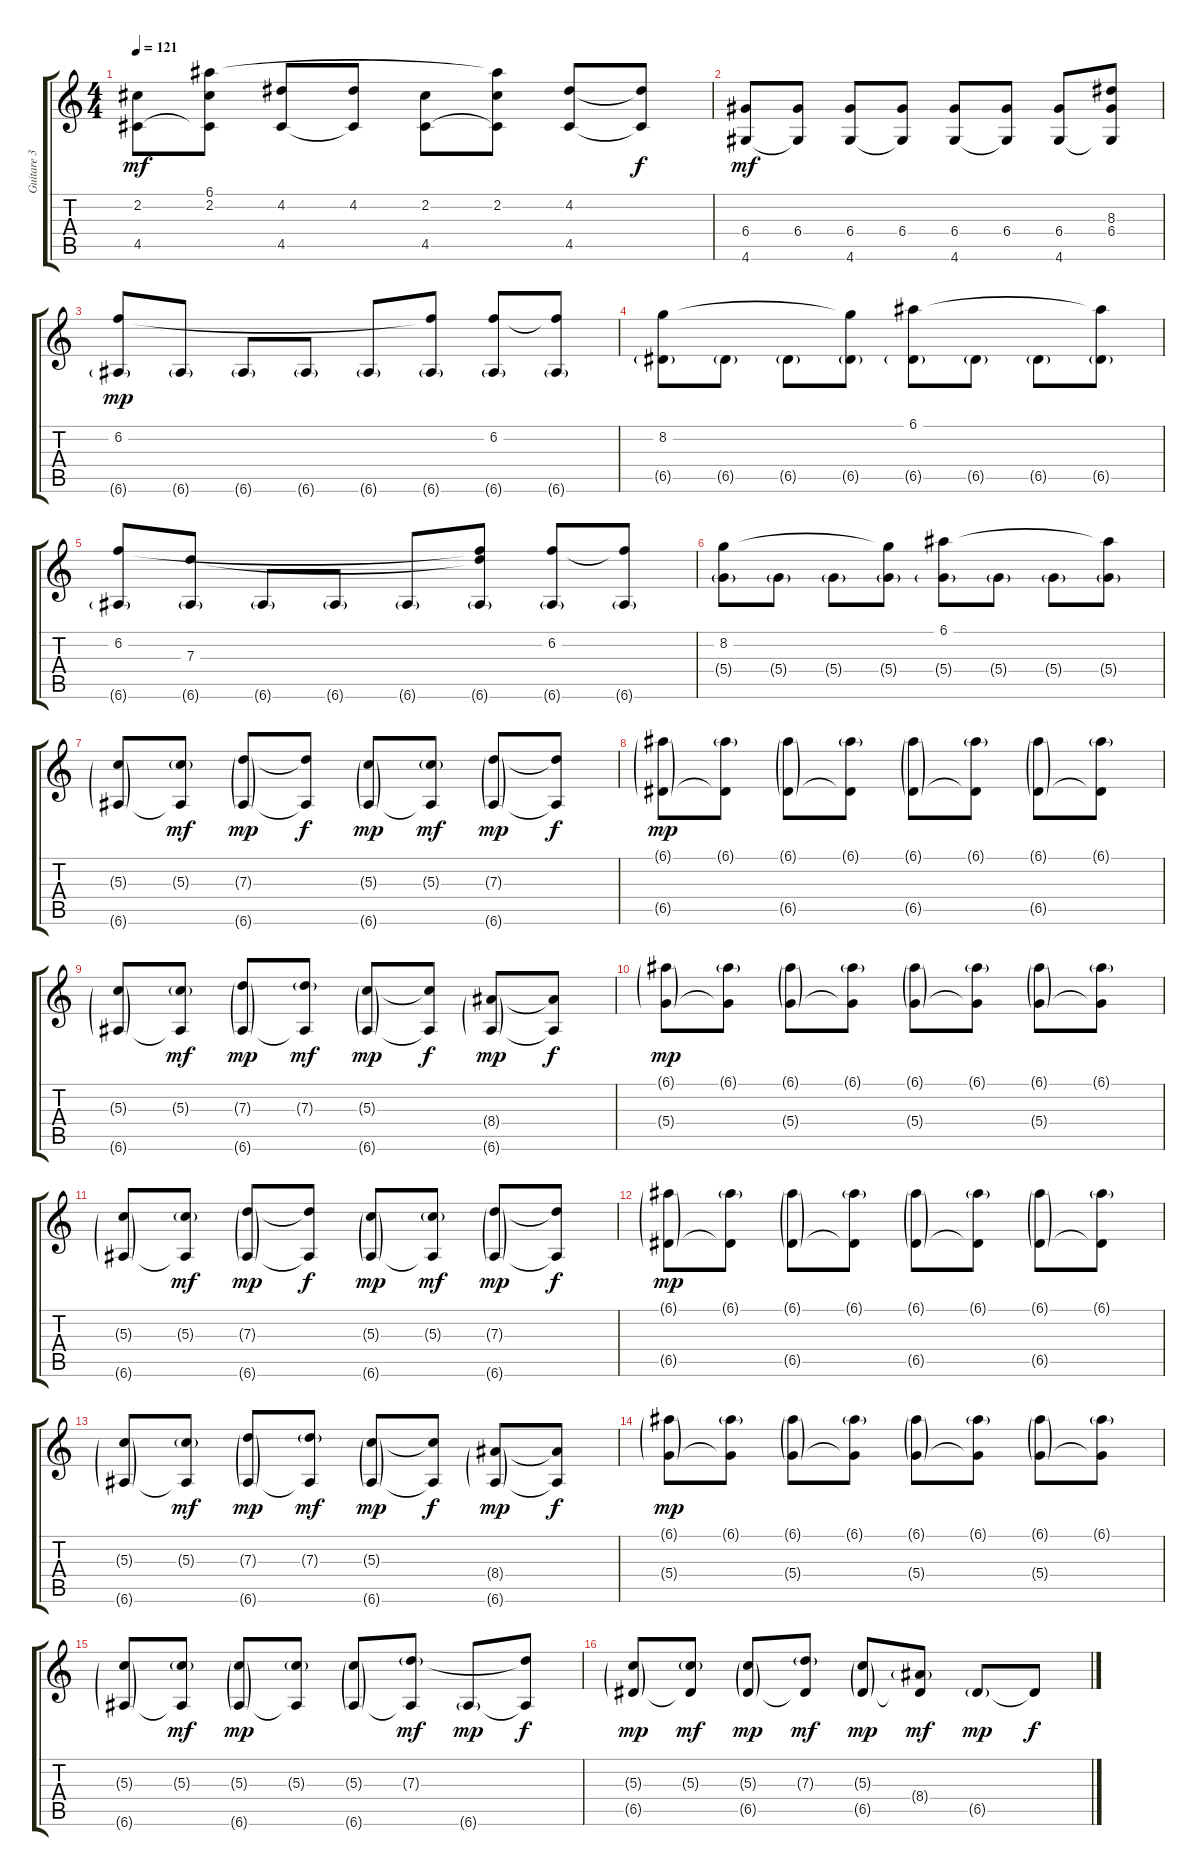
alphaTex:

\track ("Guitare 3" "Guitare 3") {instrument acousticguitarsteel}
\staff {score tabs}
\tuning (E4 B3 G3 D3 A2 E2) {hide}
\ts (4 4)
\tempo 121
\clef g2
\ks c
(2.2 4.5).8{dy mf} (6.1 2.2 4.5{t}).8 (4.2 4.5).8 (4.2 4.5{t}).8 (2.2 4.5).8 (6.1{t} 2.2 4.5{t}).8 (4.2 4.5).8 (4.2{t} 4.5{t}).8{dy f} |
(6.4 4.6).8{dy mf} (6.4 4.6{t}).8 (6.4 4.6).8 (6.4 4.6{t}).8 (6.4 4.6).8 (6.4 4.6{t}).8 (6.4 4.6).8 (8.3{t} 6.4 4.6{t}).8 |
(6.2 6.6{g}).8{dy mp} 6.6{g}.8 6.6{g}.8 6.6{g}.8 6.6{g}.8 (6.2{t} 6.6{g}).8 (6.2 6.6{g}).8 (6.2{t} 6.6{g}).8 |
(8.2 6.5{g}).8 6.5{g}.8 6.5{g}.8 (8.2{t} 6.5{g}).8 (6.1 6.5{g}).8 6.5{g}.8 6.5{g}.8 (6.1{t} 6.5{g}).8 |
(6.2 6.6{g}).8 (7.3 6.6{g}).8 6.6{g}.8 6.6{g}.8 6.6{g}.8 (6.2{t} 7.3{t} 6.6{g}).8 (6.2 6.6{g}).8 (6.2{t} 6.6{g}).8 |
(8.2 5.4{g}).8 5.4{g}.8 5.4{g}.8 (8.2{t} 5.4{g}).8 (6.1 5.4{g}).8 5.4{g}.8 5.4{g}.8 (6.1{t} 5.4{g}).8 |
(5.3{g} 6.6{g}).8 (5.3{g} 6.6{t}).8{dy mf} (7.3{g} 6.6{g}).8{dy mp} (7.3{t} 6.6{t}).8{dy f} (5.3{g} 6.6{g}).8{dy mp} (5.3{g} 6.6{t}).8{dy mf} (7.3{g} 6.6{g}).8{dy mp} (7.3{t} 6.6{t}).8{dy f} |
(6.1{g} 6.5{g}).8{dy mp} (6.1{g} 6.5{t}).8 (6.1{g} 6.5{g}).8 (6.1{g} 6.5{t}).8 (6.1{g} 6.5{g}).8 (6.1{g} 6.5{t}).8 (6.1{g} 6.5{g}).8 (6.1{g} 6.5{t}).8 |
(5.3{g} 6.6{g}).8 (5.3{g} 6.6{t}).8{dy mf} (7.3{g} 6.6{g}).8{dy mp} (7.3{g} 6.6{t}).8{dy mf} (5.3{g} 6.6{g}).8{dy mp} (5.3{t} 6.6{t}).8{dy f} (8.4{g} 6.6{g}).8{dy mp} (8.4{t} 6.6{t}).8{dy f} |
(6.1{g} 5.4{g}).8{dy mp} (6.1{g} 5.4{t}).8 (6.1{g} 5.4{g}).8 (6.1{g} 5.4{t}).8 (6.1{g} 5.4{g}).8 (6.1{g} 5.4{t}).8 (6.1{g} 5.4{g}).8 (6.1{g} 5.4{t}).8 |
(5.3{g} 6.6{g}).8 (5.3{g} 6.6{t}).8{dy mf} (7.3{g} 6.6{g}).8{dy mp} (7.3{t} 6.6{t}).8{dy f} (5.3{g} 6.6{g}).8{dy mp} (5.3{g} 6.6{t}).8{dy mf} (7.3{g} 6.6{g}).8{dy mp} (7.3{t} 6.6{t}).8{dy f} |
(6.1{g} 6.5{g}).8{dy mp} (6.1{g} 6.5{t}).8 (6.1{g} 6.5{g}).8 (6.1{g} 6.5{t}).8 (6.1{g} 6.5{g}).8 (6.1{g} 6.5{t}).8 (6.1{g} 6.5{g}).8 (6.1{g} 6.5{t}).8 |
(5.3{g} 6.6{g}).8 (5.3{g} 6.6{t}).8{dy mf} (7.3{g} 6.6{g}).8{dy mp} (7.3{g} 6.6{t}).8{dy mf} (5.3{g} 6.6{g}).8{dy mp} (5.3{t} 6.6{t}).8{dy f} (8.4{g} 6.6{g}).8{dy mp} (8.4{t} 6.6{t}).8{dy f} |
(6.1{g} 5.4{g}).8{dy mp} (6.1{g} 5.4{t}).8 (6.1{g} 5.4{g}).8 (6.1{g} 5.4{t}).8 (6.1{g} 5.4{g}).8 (6.1{g} 5.4{t}).8 (6.1{g} 5.4{g}).8 (6.1{g} 5.4{t}).8 |
(5.3{g} 6.6{g}).8 (5.3{g} 6.6{t}).8{dy mf} (5.3{g} 6.6{g}).8{dy mp} (5.3{g} 6.6{t}).8 (5.3{g} 6.6{g}).8 (7.3{g} 6.6{t}).8{dy mf} 6.6{g}.8{dy mp} (7.3{t} 6.6{t}).8{dy f} |
(5.3{g} 6.5{g}).8{dy mp} (5.3{g} 6.5{t}).8{dy mf} (5.3{g} 6.5{g}).8{dy mp} (7.3{g} 6.5{t}).8{dy mf} (5.3{g} 6.5{g}).8{dy mp} (8.4{g} 6.5{t}).8{dy mf} 6.5{g}.8{dy mp} 6.5{t}.8{dy f}
